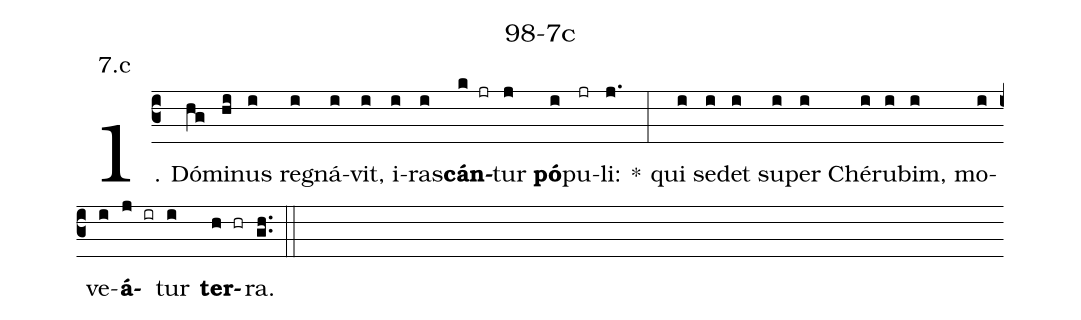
name: 98-7c;
annotation: 7.c;
%%
(c3)1. Dó(hg)mi(hi)nus(i) re(i)gná(i)vit,(i) i(i)ras(i)<b>cán</b>(k jr)tur(j) <b>pó</b>(i)pu(jr)li:(j.) *(:) qui(i) se(i)det(i) su(i)per(i) Ché(i)ru(i)bim,(i) mo(i)ve(i)<b>á</b>(j ir)tur(i) <b>ter</b>(h hr)ra.(gh..) (::)
